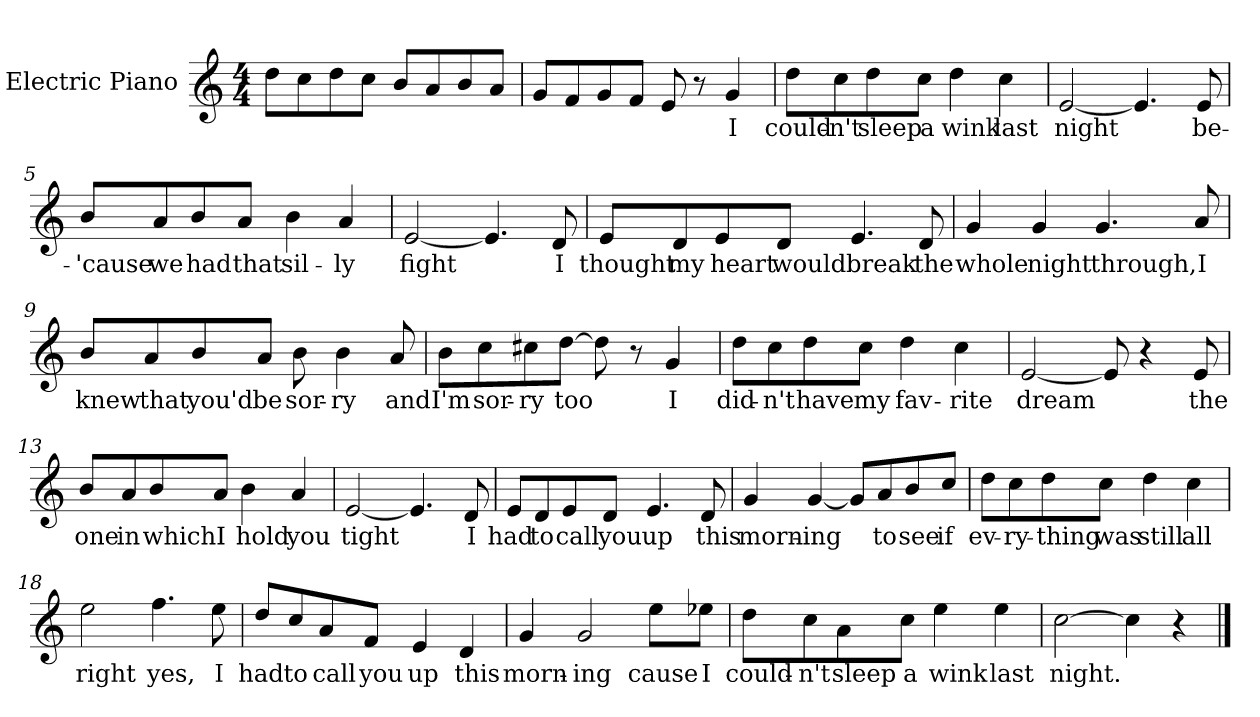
**kern	**text
*part1	*part1
*staff1	*staff1
*I"Electric Piano	*
*I'E.Pno	*
*clefG2	*
*k[]	*
*C:	*
*M4/4	*
=1	=1
8dd\L	.
8cc\	.
8dd\	.
8cc\J	.
8b/L	.
8a/	.
8b/	.
8a/J	.
=2	=2
8g/L	.
8f/	.
8g/	.
8f/J	.
8e/	.
8r	.
4g/	I
=3	=3
8dd\L	could-
8cc\	-n't
8dd\	sleep
8cc\J	a
4dd\	wink
4cc\	last
=4	=4
[2e/	night
4.e/]	.
8e/	be-
!!LO:LB:g=z
=5	=5
8b/L	-'cause
8a/	we
8b/	had
8a/J	that
4b\	sil-
4a/	-ly
=6	=6
[2e/	fight
4.e/]	.
8d/	I
=7	=7
8e/L	thought
8d/	my
8e/	heart
8d/J	would
4.e/	break
8d/	the
=8	=8
4g/	whole
4g/	night
4.g/	through,
8a/	I
!!LO:LB:g=z
=9	=9
8b/L	knew
8a/	that
8b/	you'd
8a/J	be
8b\	sor-
4b\	-ry
8a/	and
=10	=10
8b\L	I'm
8cc\	sor-
8cc#X\	-ry
[8dd\J	too
8dd\]	.
8r	.
4g/	I
=11	=11
8dd\L	did-
8cc\	-n't
8dd\	have
8cc\J	my
4dd\	fav-
4cc\	-rite
=12	=12
[2e/	dream
8e/]	.
4r	.
8e/	the
!!LO:LB:g=z
=13	=13
8b/L	one
8a/	in
8b/	which
8a/J	I
4b\	hold
4a/	you
=14	=14
[2e/	tight
4.e/]	.
8d/	I
=15	=15
8e/L	had
8d/	to
8e/	call
8d/J	you
4.e/	up
8d/	this
=16	=16
4g/	morn-
[4g/	-ing
8g/L]	.
8a/	to
8b/	see
8cc/J	if
!!LO:LB:g=z
=17	=17
8dd\L	ev-
8cc\	-ry-
8dd\	-thing
8cc\J	was
4dd\	still
4cc\	all
=18	=18
2ee\	right
4.ff\	yes,
8ee\	I
=19	=19
8dd/L	had
8cc/	to
8a/	call
8f/J	you
4e/	up
4d/	this
=20	=20
4g/	morn-
2g/	-ing
8ee\L	cause
8ee-X\J	I
!!LO:LB:g=z
=21	=21
8dd\L	could-
8cc\	-n't
8a\	sleep
8cc\J	a
4ee\	wink
4ee\	last
=22	=22
[2cc\	night.
4cc\]	.
4r	.
==	==
*-	*-
